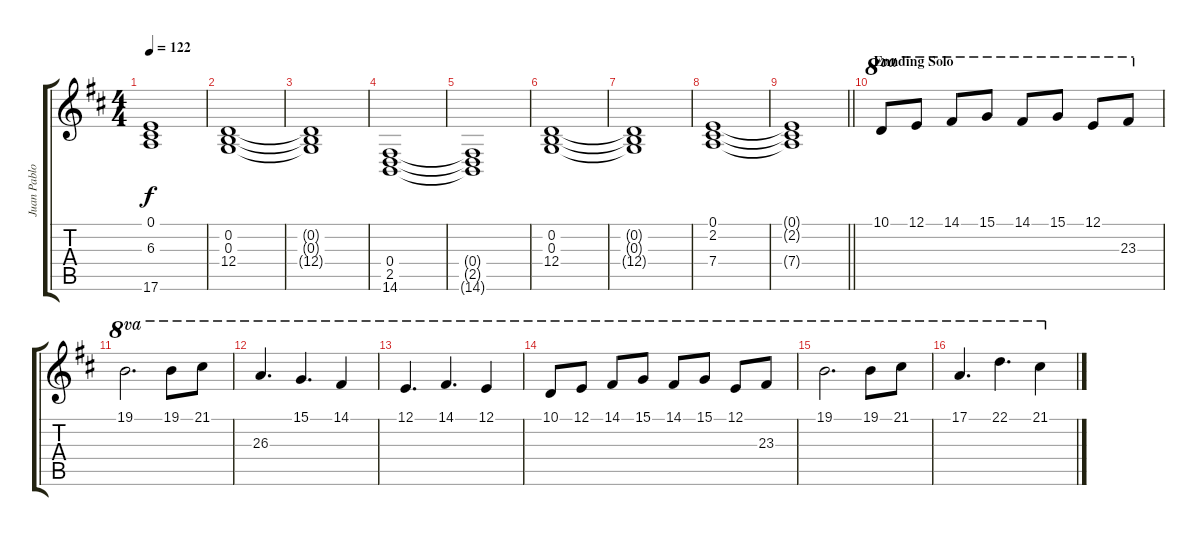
\track ("Juan Pablo Giron" "Juan Pablo") {instrument stringensemble1}
\staff {score tabs}
\tuning (E4 B3 G3 D3 A2 E2) {hide}
\ts (4 4)
\tempo 122
\clef g2
\ks d
(0.1 6.3 17.6).1{dy f} |
(0.2 0.3 12.4).1 |
(0.2{t} 0.3{t} 12.4{t}).1 |
(0.4 2.5 14.6).1 |
(0.4{t} 2.5{t} 14.6{t}).1 |
(0.2 0.3 12.4).1 |
(0.2{t} 0.3{t} 12.4{t}).1 |
(0.1 2.2 7.4).1 |
\barLineRight lightlight
(0.1{t} 2.2{t} 7.4{t}).1 |
\section ("" "Ennding Solo")
10.1.8{ot 8va volume 14} 12.1.8{ot 8va} 14.1.8{ot 8va} 15.1.8{ot 8va} 14.1.8{ot 8va} 15.1.8{ot 8va} 12.1.8{ot 8va} 23.3.8{ot 8va} |
19.1.2{d ot 8va} 19.1.8{ot 8va} 21.1.8{ot 8va} |
26.3.4{d ot 8va} 15.1.4{d ot 8va} 14.1.4{ot 8va} |
12.1.4{d ot 8va} 14.1.4{d ot 8va} 12.1.4{ot 8va} |
10.1.8{ot 8va volume 16} 12.1.8{ot 8va} 14.1.8{ot 8va} 15.1.8{ot 8va} 14.1.8{ot 8va} 15.1.8{ot 8va} 12.1.8{ot 8va} 23.3.8{ot 8va} |
19.1.2{d ot 8va} 19.1.8{ot 8va} 21.1.8{ot 8va} |
17.1.4{d ot 8va} 22.1.4{d ot 8va} 21.1.4{ot 8va}
